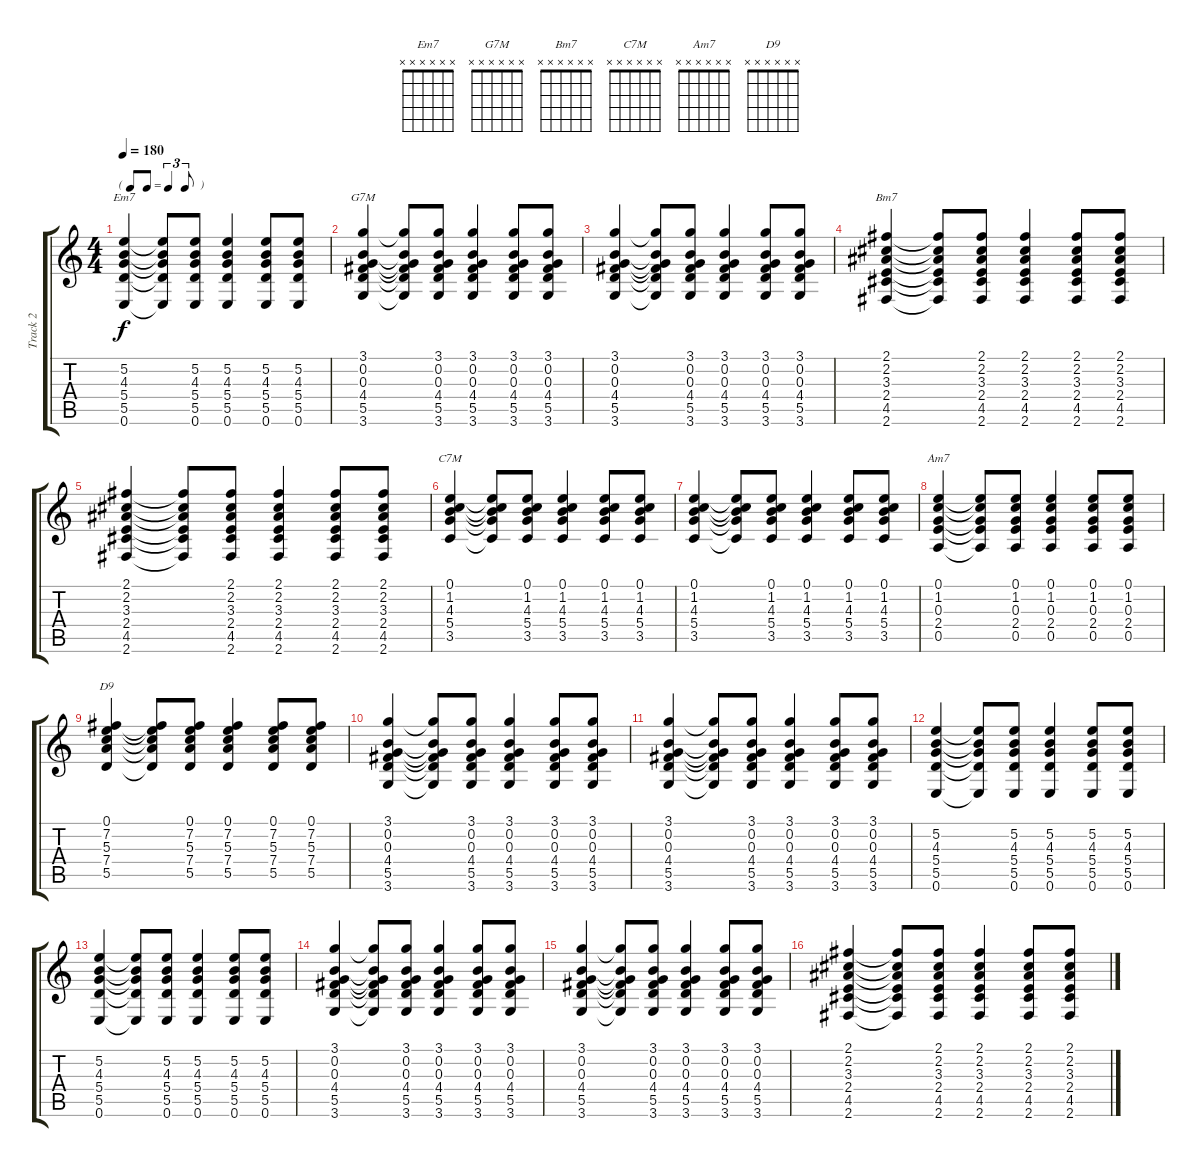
\track ("Track 2" "Track 2") {instrument acousticguitarsteel}
\staff {score tabs}
\tuning (E4 B3 G3 D3 A2 E2) {hide}
\chord ("Em7" x x x x x x)
\chord ("G7M" x x x x x x)
\chord ("Bm7" x x x x x x)
\chord ("C7M" x x x x x x)
\chord ("Am7" x x x x x x)
\chord ("D9" x x x x x x)
\ts (4 4)
\tf triplet8th
\tempo 180
\clef g2
\ks c
(5.2 4.3 5.4 5.5 0.6).4{ch "Em7" dy f} (5.2{t} 4.3{t} 5.4{t} 5.5{t} 0.6{t}).8 (5.2 4.3 5.4 5.5 0.6).8 (5.2 4.3 5.4 5.5 0.6).4 (5.2 4.3 5.4 5.5 0.6).8 (5.2 4.3 5.4 5.5 0.6).8 |
(3.1 0.2 0.3 4.4 5.5 3.6).4{ch "G7M"} (3.1{t} 0.2{t} 0.3{t} 4.4{t} 5.5{t} 3.6{t}).8 (3.1 0.2 0.3 4.4 5.5 3.6).8 (3.1 0.2 0.3 4.4 5.5 3.6).4 (3.1 0.2 0.3 4.4 5.5 3.6).8 (3.1 0.2 0.3 4.4 5.5 3.6).8 |
(3.1 0.2 0.3 4.4 5.5 3.6).4 (3.1{t} 0.2{t} 0.3{t} 4.4{t} 5.5{t} 3.6{t}).8 (3.1 0.2 0.3 4.4 5.5 3.6).8 (3.1 0.2 0.3 4.4 5.5 3.6).4 (3.1 0.2 0.3 4.4 5.5 3.6).8 (3.1 0.2 0.3 4.4 5.5 3.6).8 |
(2.1 2.2 3.3 2.4 4.5 2.6).4{ch "Bm7"} (2.1{t} 2.2{t} 3.3{t} 2.4{t} 4.5{t} 2.6{t}).8 (2.1 2.2 3.3 2.4 4.5 2.6).8 (2.1 2.2 3.3 2.4 4.5 2.6).4 (2.1 2.2 3.3 2.4 4.5 2.6).8 (2.1 2.2 3.3 2.4 4.5 2.6).8 |
(2.1 2.2 3.3 2.4 4.5 2.6).4 (2.1{t} 2.2{t} 3.3{t} 2.4{t} 4.5{t} 2.6{t}).8 (2.1 2.2 3.3 2.4 4.5 2.6).8 (2.1 2.2 3.3 2.4 4.5 2.6).4 (2.1 2.2 3.3 2.4 4.5 2.6).8 (2.1 2.2 3.3 2.4 4.5 2.6).8 |
(0.1 1.2 4.3 5.4 3.5).4{ch "C7M"} (0.1{t} 1.2{t} 4.3{t} 5.4{t} 3.5{t}).8 (0.1 1.2 4.3 5.4 3.5).8 (0.1 1.2 4.3 5.4 3.5).4 (0.1 1.2 4.3 5.4 3.5).8 (0.1 1.2 4.3 5.4 3.5).8 |
(0.1 1.2 4.3 5.4 3.5).4 (0.1{t} 1.2{t} 4.3{t} 5.4{t} 3.5{t}).8 (0.1 1.2 4.3 5.4 3.5).8 (0.1 1.2 4.3 5.4 3.5).4 (0.1 1.2 4.3 5.4 3.5).8 (0.1 1.2 4.3 5.4 3.5).8 |
(0.1 1.2 0.3 2.4 0.5).4{ch "Am7"} (0.1{t} 1.2{t} 0.3{t} 2.4{t} 0.5{t}).8 (0.1 1.2 0.3 2.4 0.5).8 (0.1 1.2 0.3 2.4 0.5).4 (0.1 1.2 0.3 2.4 0.5).8 (0.1 1.2 0.3 2.4 0.5).8 |
(0.1 7.2 5.3 7.4 5.5).4{ch "D9"} (0.1{t} 7.2{t} 5.3{t} 7.4{t} 5.5{t}).8 (0.1 7.2 5.3 7.4 5.5).8 (0.1 7.2 5.3 7.4 5.5).4 (0.1 7.2 5.3 7.4 5.5).8 (0.1 7.2 5.3 7.4 5.5).8 |
(3.1 0.2 0.3 4.4 5.5 3.6).4 (3.1{t} 0.2{t} 0.3{t} 4.4{t} 5.5{t} 3.6{t}).8 (3.1 0.2 0.3 4.4 5.5 3.6).8 (3.1 0.2 0.3 4.4 5.5 3.6).4 (3.1 0.2 0.3 4.4 5.5 3.6).8 (3.1 0.2 0.3 4.4 5.5 3.6).8 |
(3.1 0.2 0.3 4.4 5.5 3.6).4 (3.1{t} 0.2{t} 0.3{t} 4.4{t} 5.5{t} 3.6{t}).8 (3.1 0.2 0.3 4.4 5.5 3.6).8 (3.1 0.2 0.3 4.4 5.5 3.6).4 (3.1 0.2 0.3 4.4 5.5 3.6).8 (3.1 0.2 0.3 4.4 5.5 3.6).8 |
(5.2 4.3 5.4 5.5 0.6).4 (5.2{t} 4.3{t} 5.4{t} 5.5{t} 0.6{t}).8 (5.2 4.3 5.4 5.5 0.6).8 (5.2 4.3 5.4 5.5 0.6).4 (5.2 4.3 5.4 5.5 0.6).8 (5.2 4.3 5.4 5.5 0.6).8 |
(5.2 4.3 5.4 5.5 0.6).4 (5.2{t} 4.3{t} 5.4{t} 5.5{t} 0.6{t}).8 (5.2 4.3 5.4 5.5 0.6).8 (5.2 4.3 5.4 5.5 0.6).4 (5.2 4.3 5.4 5.5 0.6).8 (5.2 4.3 5.4 5.5 0.6).8 |
(3.1 0.2 0.3 4.4 5.5 3.6).4 (3.1{t} 0.2{t} 0.3{t} 4.4{t} 5.5{t} 3.6{t}).8 (3.1 0.2 0.3 4.4 5.5 3.6).8 (3.1 0.2 0.3 4.4 5.5 3.6).4 (3.1 0.2 0.3 4.4 5.5 3.6).8 (3.1 0.2 0.3 4.4 5.5 3.6).8 |
(3.1 0.2 0.3 4.4 5.5 3.6).4 (3.1{t} 0.2{t} 0.3{t} 4.4{t} 5.5{t} 3.6{t}).8 (3.1 0.2 0.3 4.4 5.5 3.6).8 (3.1 0.2 0.3 4.4 5.5 3.6).4 (3.1 0.2 0.3 4.4 5.5 3.6).8 (3.1 0.2 0.3 4.4 5.5 3.6).8 |
(2.1 2.2 3.3 2.4 4.5 2.6).4 (2.1{t} 2.2{t} 3.3{t} 2.4{t} 4.5{t} 2.6{t}).8 (2.1 2.2 3.3 2.4 4.5 2.6).8 (2.1 2.2 3.3 2.4 4.5 2.6).4 (2.1 2.2 3.3 2.4 4.5 2.6).8 (2.1 2.2 3.3 2.4 4.5 2.6).8
